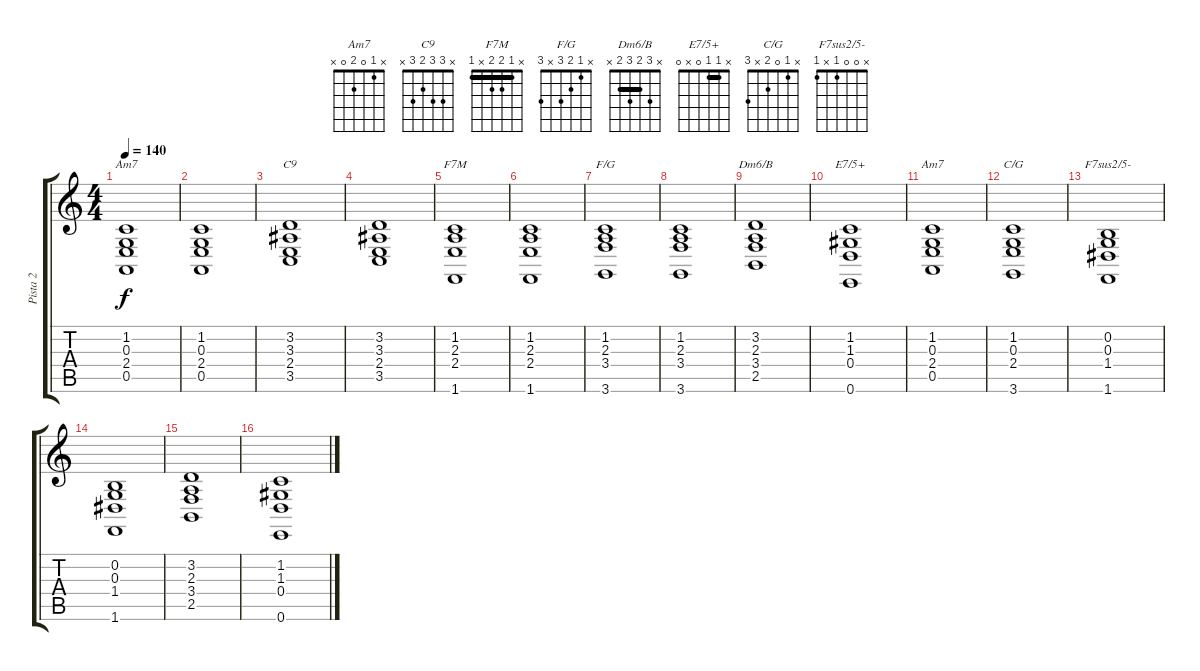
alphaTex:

\track ("Pista 2" "Pista 2") {instrument synthstrings2}
\staff {score tabs}
\tuning (E4 B3 G3 D3 A2 E2) {hide}
\chord ("Am7" 0 1 0 2 0 x)
\chord ("C9" x 3 3 2 3 x)
\chord ("F7M" x 1 2 2 x 1) {barre 1}
\chord ("F/G" x 1 2 3 x 3)
\chord ("Dm6/B" x 3 2 3 2 x) {barre 2}
\chord ("E7/5+" x 1 1 0 x 0) {barre 1}
\chord ("Am7" x 1 0 2 0 x)
\chord ("C/G" x 1 0 2 x 3)
\chord ("F7sus2/5-" x 0 0 1 x 1)
\ts (4 4)
\tempo 140
\clef g2
\ks c
(1.2 0.3 2.4 0.5).1{ch "Am7" dy f} |
(1.2 0.3 2.4 0.5).1 |
(3.2 3.3 2.4 3.5).1{ch "C9"} |
(3.2 3.3 2.4 3.5).1 |
(1.2 2.3 2.4 1.6).1{ch "F7M"} |
(1.2 2.3 2.4 1.6).1 |
(1.2 2.3 3.4 3.6).1{ch "F/G"} |
(1.2 2.3 3.4 3.6).1 |
(3.2 2.3 3.4 2.5).1{ch "Dm6/B"} |
(1.2 1.3 0.4 0.6).1{ch "E7/5+"} |
(1.2 0.3 2.4 0.5).1{ch "Am7"} |
(1.2 0.3 2.4 3.6).1{ch "C/G"} |
(0.2 0.3 1.4 1.6).1{ch "F7sus2/5-"} |
(0.2 0.3 1.4 1.6).1 |
(3.2 2.3 3.4 2.5).1 |
(1.2 1.3 0.4 0.6).1
